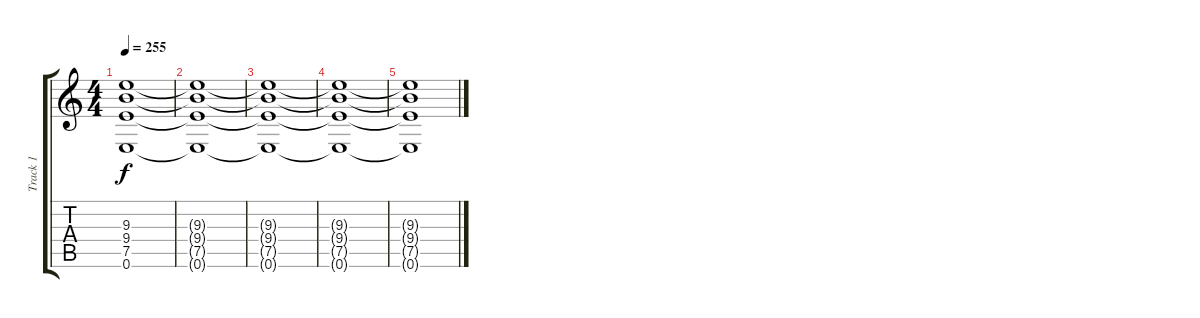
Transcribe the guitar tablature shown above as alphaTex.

\track ("Track 1" "Track 1") {instrument distortionguitar}
\staff {score tabs}
\tuning (E4 B3 G3 D3 A2 E2) {hide}
\ts (4 4)
\tempo 255
\clef g2
\ks c
(9.3 9.4 7.5 0.6).1{dy f} |
(9.3{t} 9.4{t} 7.5{t} 0.6{t}).1 |
(9.3{t} 9.4{t} 7.5{t} 0.6{t}).1{volume 0} |
(9.3{t} 9.4{t} 7.5{t} 0.6{t}).1 |
(9.3{t} 9.4{t} 7.5{t} 0.6{t}).1
